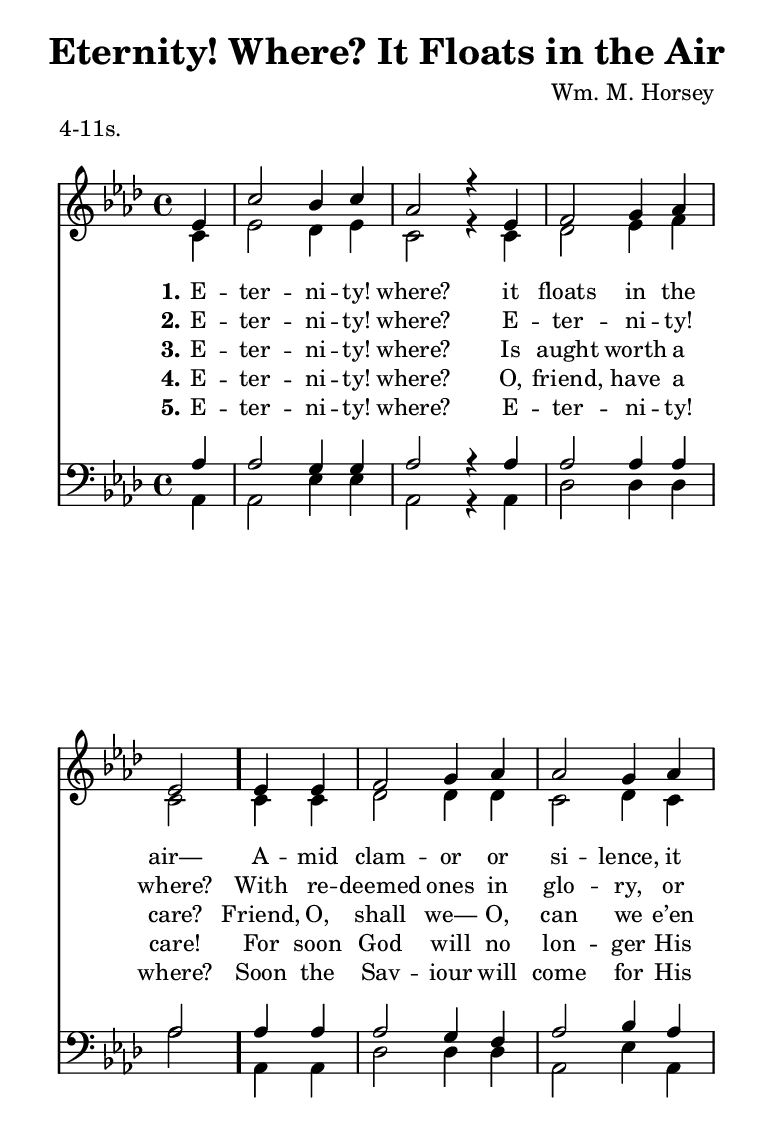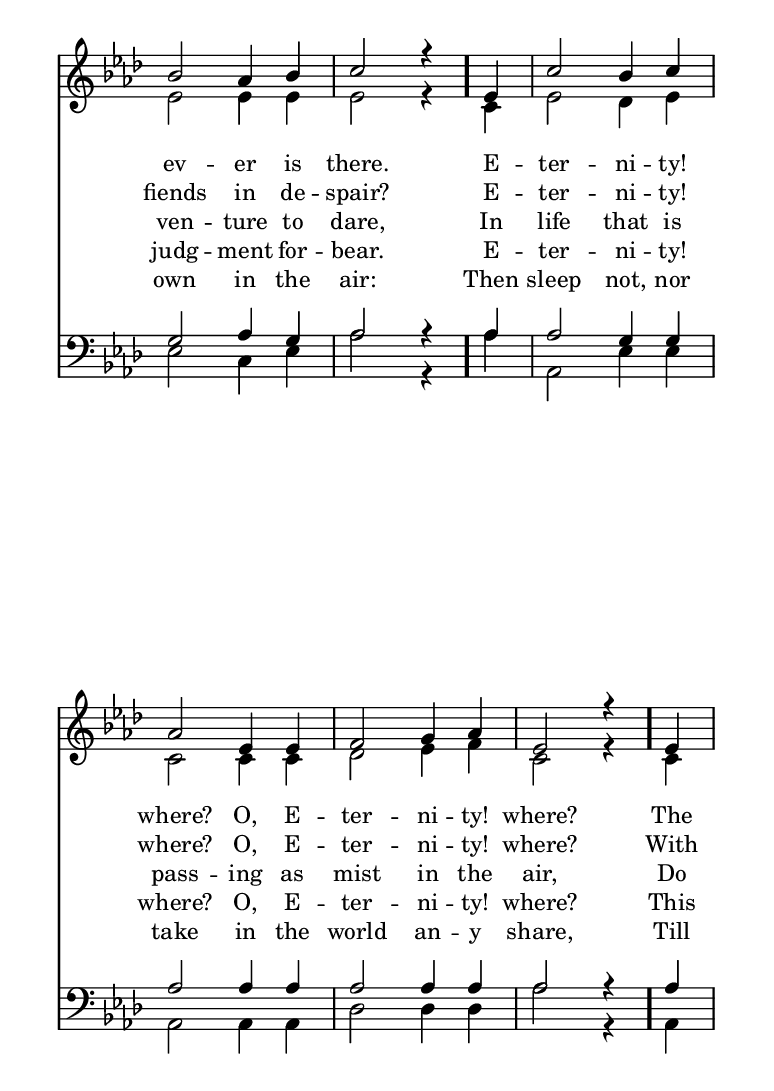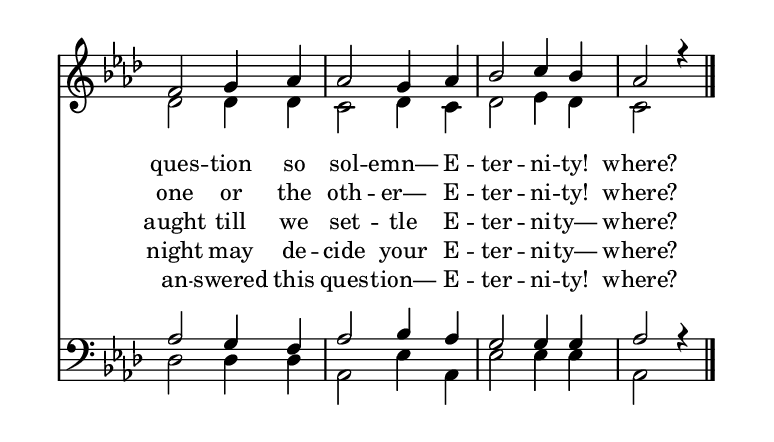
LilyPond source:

\include "common/global.ily"
\paper {
  \include "common/paper.ily"
  ragged-last-bottom = ##t
  system-count = #(cond (is-eogsized 3) (#t #f))
  %page-count = ##f % original is split across two pages, two systems on the first
}

\header{
  hymnnumber = "51"
  title = "Eternity! Where? It Floats in the Air"
  tunename = "Eternity"
  meter = "4-11s."
  %poet = ""
  composer = "Wm. M. Horsey"
  %copyright = ""
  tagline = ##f
}

% for fermata in MIDI
ta = { \tempo 4=100 }
tb = { \tempo 4=50  }

patternAA = {    c4 | c2 c4 c4 | c2 c4 c4 | c2 c4 c4 | c2 c4 }
patternAB = { c4 c4 | c2 c4 c4 | c2 c4 c4 | c2 c4 c4 | c2 c4 }

global = {
  \include "common/overrides.ily"
  \override Staff.TimeSignature.style = #'()
  \time 4/4
  \override Score.MetronomeMark.transparent = ##t % hide all fermata changes too
  \ta
  \key aes \major
  \partial 4
  \autoBeamOff
}

notesSoprano = {
\global
\relative c' {

  \changePitch \patternAA { ees     | c' bes c | aes r ees   | f g aes     | ees   } 
  \changePitch \patternAB { ees ees | f g aes  | aes g aes   | bes aes bes | c r   } 
  \changePitch \patternAA { ees,    | c' bes c | aes ees ees | f g aes     | ees r } 
  \changePitch \patternAA { ees     | f g aes  | aes g aes   | bes c bes   | aes r } 

  \bar "|."

}
}

notesAlto = {
\global
\relative e' {

  \changePitch \patternAA { c   | ees des ees | c r c   | des ees f   | c     } 
  \changePitch \patternAB { c c | des des des | c des c | ees ees ees | ees r } 
  \changePitch \patternAA { c   | ees des ees | c c c   | des ees f   | c r   } 
  \changePitch \patternAA { c   | des des des | c des c | des ees des | c     } 

}
}

notesTenor = {
\global
\relative a {

  \changePitch \patternAA { aes     | aes g g | aes r aes   | aes aes aes | aes   } 
  \changePitch \patternAB { aes aes | aes g f | aes bes aes | g aes g     | aes r } 
  \changePitch \patternAA { aes     | aes g g | aes aes aes | aes aes aes | aes r } 
  \changePitch \patternAA { aes     | aes g f | aes bes aes | g g g       | aes r } 

}
}

notesBass = {
\global
\relative f, {

\changePitch \patternAA { aes      | aes ees' ees  | aes, r aes    | des des des  | aes'   } 
\changePitch \patternAB { aes, aes | des des des   | aes ees' aes, | ees' c ees   | aes r  } 
\changePitch \patternAA { aes      | aes, ees' ees | aes, aes aes  | des des des  | aes' r } 
\changePitch \patternAA { aes,     | des des des   | aes ees' aes, | ees' ees ees | aes,   } 

}
}

wordsA = \lyricmode {
\set stanza = "1."

E -- ter -- ni -- ty! where? it floats in the air— \bar "."
A -- mid clam -- or or si -- lence, it ev -- er is there. \bar "."
E -- ter -- ni -- ty! where? O, E -- ter -- ni -- ty! where? \bar "."
The ques -- tion so sol -- emn— E -- ter -- ni -- ty! where? \bar "."

}

wordsB = \lyricmode {
\set stanza = "2."

E -- ter -- ni -- ty! where? E -- ter -- ni -- ty! where?
With re -- deemed ones in glo -- ry, or fiends in de -- spair?
E -- ter -- ni -- ty! where? O, E -- ter -- ni -- ty! where?
With one or the oth -- er— E -- ter -- ni -- ty! where?

}

wordsC = \lyricmode {
\set stanza = "3."

E -- ter -- ni -- ty! where? Is aught worth a care?
Friend, O, shall we— O, can we e’en ven -- ture to dare,
In life that is pass -- ing as mist in the air,
Do aught till we set -- tle E -- ter -- ni -- ty— where?

}

wordsD = \lyricmode {
\set stanza = "4."

E -- ter -- ni -- ty! where? O, friend, have a care!
For soon God will no lon -- ger His judg -- ment for -- bear.
E -- ter -- ni -- ty! where? O, E -- ter -- ni -- ty! where?
This night may de -- cide your E -- ter -- ni -- ty— where?

}

wordsE = \lyricmode {
\set stanza = "5."

E -- ter -- ni -- ty! where? E -- ter -- ni -- ty! where?
Soon the Sav -- iour will come for His own in the air:
Then sleep not, nor take in the world an -- y share,
Till an -- swered this ques -- tion— E -- ter -- ni -- ty! where?

}

\score {
  \context ChoirStaff <<
    \context Staff = upper <<
      \set ChoirStaff.systemStartDelimiter = #'SystemStartBar
      \context Voice  = sopranos { \voiceOne << \notesSoprano >> }
      \context Voice  = altos { \voiceTwo << \notesAlto >> }
      \context Lyrics = one   \lyricsto sopranos \wordsA
      \context Lyrics = two   \lyricsto sopranos \wordsB
      \context Lyrics = three \lyricsto sopranos \wordsC
      \context Lyrics = four  \lyricsto sopranos \wordsD
      \context Lyrics = five  \lyricsto sopranos \wordsE
    >>
    \context Staff = men <<
      \clef bass
      \context Voice  = tenors { \voiceOne << \notesTenor >> }
      \context Voice  = basses { \voiceTwo << \notesBass >> }
    >>
  >>
  \layout {
    \include "common/layout.ily"
  }
  \midi{
    \include "common/midi.ily"
  }
}

\version "2.18.0"  % necessary for upgrading to future LilyPond versions.

% vi:set et ts=2 sw=2 ai nocindent syntax=lilypond:
